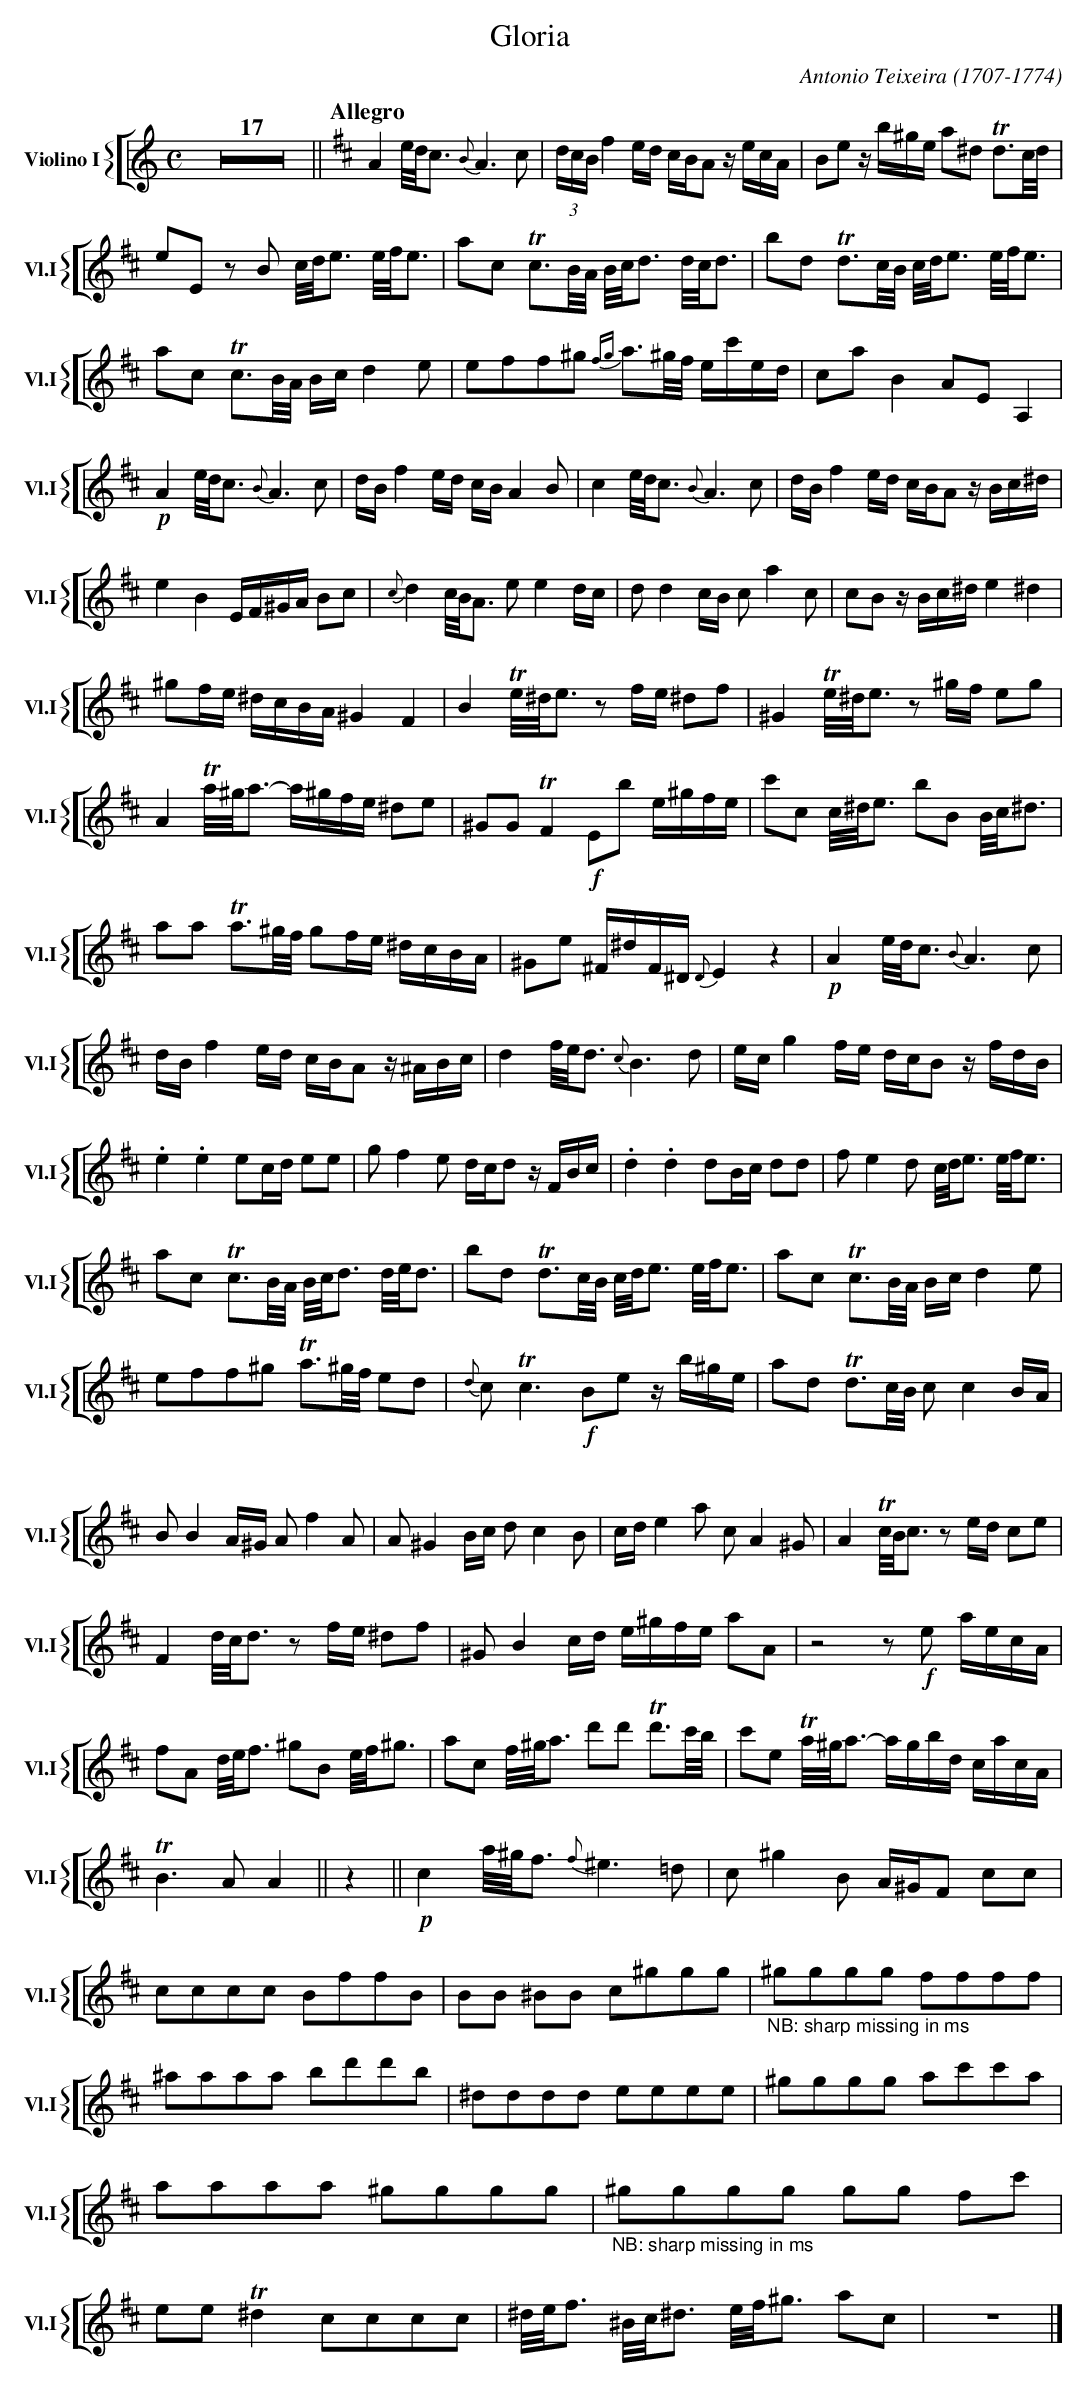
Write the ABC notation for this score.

X:1
T:Gloria
C:Antonio Teixeira (1707-1774)
M:C
L:1/4
K:C
V: 7 clef=treble name="Violino I" sname="Vl.I"
%%staves [{ 7 }]
     Z17 || \
[Q:"Allegro"][K:D] A e///d///c3/4 {B}A>c | (3d//c//B// f e//d// c//B//A/ z//e//c//A//  | \
     B/e/ z//b//^g//e// a/^d/ !trill! d3/4c///d/// | e/E/ z/ B/ c///d///e3/4 e///f///e3/4 | \
     a/c/ !trill!c3/4B/8A/8 B/8c/8d3/4 d/8c/8d3/4 | b/d/ !trill!d3/4c/8B/8 c/8d/8e3/4 e/8f/8e3/4 | \
     a/c/ !trill!c3/4B/8A/8 B//c// d e/ | e/f/f/^g/ {fg}a3/4^g/8f/8 e//c'//e//d// | c/a/ B A/E/ A, | \
     !p!A e///d///c3/4 {B}A>c | d//B// f e//d// c//B// A B/ | c e/8d/8c3/4 {B}A>c | \
     d//B// f e//d// c//B//A/ z//B//c//^d// | eB E//F//^G//A// B/c/ | {c}d c/8B/8A3/4 e/e d//c// | \
     d/ d c//B// c/ a c/ | c/B/ z//B//c//^d// e ^d | ^g/f//e// ^d//c//B//A// ^G F | \
     B !trill!e/8^d/8e3/4 z/f//e// ^d/f/ | ^G !trill!e/8^d/8e3/4 z/^g//f// e/g/ | \
     A !trill!a/8^g/8a3/4- a//^g//f//e// ^d/e/ | ^G/G/ !trill!F !f!E/b/ e//^g//f//e// | \
     c'/c/ c/8^d/8e3/4- b/B/ B/8c/8^d3/4 | a/a/ !trill!a3/4^g/8f/8 g/f//e// ^d//c//B//A// | \
     ^G/e/ ^F//^d//F//^D// {D}E z | !p! A e/8d/8c3/4 {B}A>c | d//B// f e//d// c//B//A/ z//^A//B//c// | \
     d f/8e/8d3/4 {c}B>d | e//c// g f//e// d//c//B/ z//f//d//B// | .e.e e/c//d// e/e/ | \
     g/fe/ d//c//d/ z//F//B//c// | .d.dd/B//c// d/d/ | f/ed/ c/8d/8e3/4 e/8f/8e3/4 | \
     a/c/ !trill!c3/4B/8A/8 B/8c/8d3/4 d/8e/8d3/4 | b/d/ !trill!d3/4c/8B/8 c/8d/8e3/4 e/8f/8e3/4 | \
     a/c/ !trill!c3/4B/8A/8 B//c// d e/ | e/f/f/^g/ !trill!a3/4^g/8f/8 e/d/ | \
     {d}c<!trill!c !f!B/e/ z//b//^g//e// | a/d/ !trill!d3/4c/8B/8 c/cB//A// | B/BA//^G// A/fA/ | \
     A/^GB//c// d/cB/ |  c//d// ea/ c/A^G/ | A !trill!c/8B/8c3/4 z/e//d// c/e/ | \
     F d/8c/8d3/4 z/f//e// ^d/f/ | ^G/Bc//d// e//^g//f//e// a/A/ | z2 z/!f!e/ a//e//c//A// | \
     f/A/ d/8e/8f3/4 ^g/B/ e/8f/8^g3/4 | a/c/ f/8^g/8a3/4 d'/d'/ !trill!d'3/4c'/8b/8 | \
     c'/e/ !trill!a/8^g/8a3/4- a//g//b//d// c//a//c//A// | !trill!B>A A || \
     z || !p! c a///^g///f3/4 {f}^e>=d | c/^gB/ A//^G//F/ c/c/ | c/c/c/c/ B/f/f/B/ | \
     B/B/ ^B/B/ c/^g/g/g/ | "_NB: sharp missing in ms"^g/g/g/g/ f/f/f/f/ | ^a/a/a/a/ b/d'/d'/b/ | \
     ^d/d/d/d/ e/e/e/e/ | ^g/g/g/g/ a/c'/c'/a/ | a/a/a/a/ ^g/g/g/g/ | "_NB: sharp missing in ms" ^g/g/g/g/ g/g/ f/c'/ | \
     e/e/ !trill!^d c/c/c/c/ | ^d/8e/8f3/4 ^B/8c/8^d3/4 e/8f/8^g3/4 a/c/ | z4 |] \
